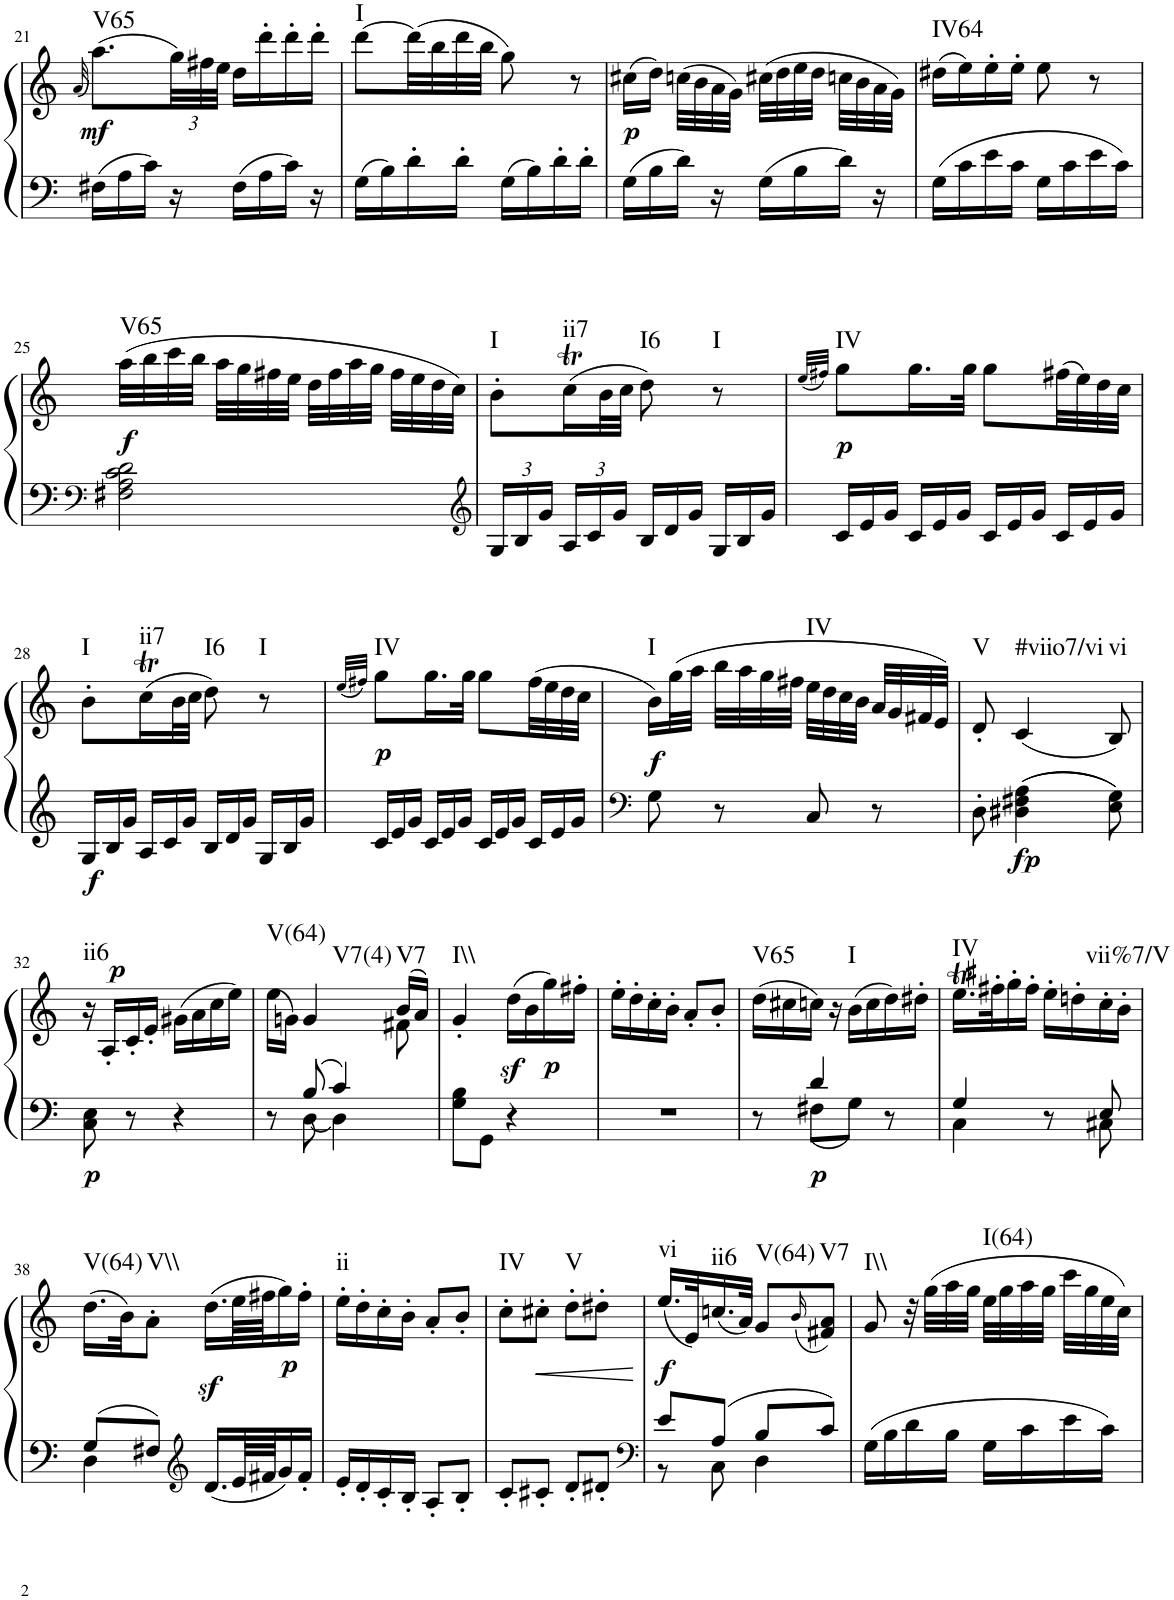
**kern	**kern	**dynam	**harte
*part1	*part1	*part1	*part1
*staff2	*staff1	*staff1/2	*
*I"Piano, Piano right	*	*	*
*I'Pno.	*	*	*
!!LO:PB:g=z
*clefF4	*clefG2	*	*
*k[]	*k[]	*	*
*M2/4	*M2/4	*	*
=21	=21	=21	=21
.	(32qa/	.	.
!	!	!LO:DY:b	!LO:H:kt=V65
16F#X\LL	(8.aa\L)	mf	N
16A\	.	.	.
16c\JJ	.	.	.
*	*Xbrackettup	*	*
16r	48gg\LL)	.	.
.	48ff#X\	.	.
.	48ee\JJJ	.	.
16F#\LL	16dd\LL	.	.
16A\	16ddd'\	.	.
16c\JJ	16ddd'\	.	.
16r	16ddd'\JJ	.	.
=22	=22	=22	=22
!	!	!	!LO:H:kt=I
16G\LL	[8ddd\L	.	N
16B\	.	.	.
16d'\	(32ddd\LL]	.	.
.	32bb\	.	.
16d'\JJ	32ddd\	.	.
.	32bb\JJJ	.	.
16G\LL	8gg\)	.	.
16B\	.	.	.
16d'\	8r	.	.
16d'\JJ	.	.	.
=23	=23	=23	=23
!	!	!LO:DY:b	!
16G\LL	(16cc#X\LL	p	.
16B\	16dd\JJ)	.	.
16d\JJ	(32ccn\LLL	.	.
.	32b\	.	.
16r	32a\	.	.
.	32g\JJJ)	.	.
16G\LL	(32cc#X\LLL	.	.
.	32dd\	.	.
16B\	32ee\	.	.
.	32dd\JJJ	.	.
16d\JJ	32ccn\LLL	.	.
.	32b\	.	.
16r	32a\	.	.
.	32g\JJJ)	.	.
=24	=24	=24	=24
!	!	!	!LO:H:kt=IV64
16G\LL	(16dd#X\LL	.	N
16c\	16ee\)	.	.
16e\	16ee'\	.	.
16c\JJ	16ee'\JJ	.	.
16G\LL	8ee\	.	.
16c\	.	.	.
16e\	8r	.	.
16c\JJ	.	.	.
!!LO:LB:g=z
=25	=25	=25	=25
*clefF4	*	*	*
!	!	!LO:DY:b	!LO:H:kt=V65
2F#X\ 2A\ 2c\ 2d\	(32aa\LLL	f	N
.	32bb\	.	.
.	32ccc\	.	.
.	32bb\JJJ	.	.
.	32aa\LLL	.	.
.	32gg\	.	.
.	32ff#X\	.	.
.	32ee\JJJ	.	.
.	32dd\LLL	.	.
.	32ff#\	.	.
.	32aa\	.	.
.	32gg\JJJ	.	.
.	32ff#\LLL	.	.
.	32ee\	.	.
.	32dd\	.	.
.	32cc\JJJ)	.	.
=26	=26	=26	=26
*clefG2	*	*	*
*Xbrackettup	*	*	*
!	!	!	!LO:H:kt=I
24G/LL	8b'\L	.	N
24B/	.	.	.
24g/JJ	.	.	.
!	!	!	!LO:H:kt=ii7
24A/LL	(16ccT\L	.	N
24c/	.	.	.
.	32b\L	.	.
24g/JJ	.	.	.
.	32cc\JJJ	.	.
*Xtuplet	*	*	*
!	!	!	!LO:H:kt=I6
24B/LL	8dd\)	.	N
24d/	.	.	.
24g/JJ	.	.	.
!	!	!	!LO:H:kt=I
24G/LL	8r	.	N
24B/	.	.	.
24g/JJ	.	.	.
=27	=27	=27	=27
.	(32qee/LLL	.	.
.	32qff#X/JJJ)	.	.
!	!	!LO:DY:b	!LO:H:kt=IV
24c/LL	8gg\L	p	N
24e/	.	.	.
24g/JJ	.	.	.
24c/LL	16.gg\L	.	.
24e/	.	.	.
24g/JJ	.	.	.
.	32gg\JJk	.	.
24c/LL	8gg\L	.	.
24e/	.	.	.
24g/JJ	.	.	.
24c/LL	(32ff#X\LL	.	.
.	32ee\)	.	.
24e/	.	.	.
.	32dd\	.	.
24g/JJ	.	.	.
.	32cc\JJJ	.	.
!!LO:LB:g=z
=28	=28	=28	=28
!	!	!LO:DY:b=2	!LO:H:kt=I
24G/LL	8b'\L	f	N
24B/	.	.	.
24g/JJ	.	.	.
!	!	!	!LO:H:kt=ii7
24A/LL	(16ccT\L	.	N
24c/	.	.	.
.	32b\L	.	.
24g/JJ	.	.	.
.	32cc\JJJ	.	.
!	!	!	!LO:H:kt=I6
24B/LL	8dd\)	.	N
24d/	.	.	.
24g/JJ	.	.	.
!	!	!	!LO:H:kt=I
24G/LL	8r	.	N
24B/	.	.	.
24g/JJ	.	.	.
=29	=29	=29	=29
.	(32qee/LLL	.	.
.	32qff#X/JJJ)	.	.
!	!	!LO:DY:b	!LO:H:kt=IV
24c/LL	8gg\L	p	N
24e/	.	.	.
24g/JJ	.	.	.
24c/LL	16.gg\L	.	.
24e/	.	.	.
24g/JJ	.	.	.
.	32gg\JJk	.	.
24c/LL	8gg\L	.	.
24e/	.	.	.
24g/JJ	.	.	.
24c/LL	(32ff#\LL	.	.
.	32ee\	.	.
24e/	.	.	.
.	32dd\	.	.
24g/JJ	.	.	.
.	32cc\JJJ	.	.
=30	=30	=30	=30
*clefF4	*	*	*
!	!	!LO:DY:b	!LO:H:kt=I
8G\	16b\LL)	f	N
.	(32gg\L	.	.
.	32aa\JJJ	.	.
8r	32bb\LLL	.	.
.	32aa\	.	.
.	32gg\	.	.
.	32ff#X\JJJ	.	.
!	!	!	!LO:H:kt=IV
8C/	32ee\LLL	.	N
.	32dd\	.	.
.	32cc\	.	.
.	32b\JJJ	.	.
8r	32a/LLL	.	.
.	32g/	.	.
.	32f#X/	.	.
.	32e/JJJ)	.	.
=31	=31	=31	=31
!	!	!	!LO:H:kt=V
8D'\	8d'/	.	N
!	!	!LO:DY:b=2	!LO:H:kt=#viio7/vi
4D#X\ 4F#X\ 4A\	(4c/	fp	N
!	!	!	!LO:H:kt=vi
8E\ 8G\	8B/)	.	N
!!LO:LB:g=z
=32	=32	=32	=32
!	!	!LO:DY:b=2	!LO:H:kt=ii6
8C\ 8E\	16r	p	N
!	!	!LO:DY:a	!
.	16A'/LL	p	.
8r	16c'/	.	.
.	16e'/JJ	.	.
4r	(16g#X\LL	.	.
.	16a\	.	.
.	16cc\	.	.
.	16ee\JJ)	.	.
=33	=33	=33	=33
*^	*^	*	*
!	!	!	!	!	!LO:H:kt=V(64)
8r	8ryy	(16ee\LL	4.ryy	.	N
.	.	16gn\JJ)	.	.	.
!	!	!	!	!	!LO:H:kt=V7(4)
8B/	[8D\	4g/	.	.	N
4c/	4D\]	.	.	.	.
!	!	!	!	!	!LO:H:kt=V7
.	.	(16b/LL	8f#X\	.	N
.	.	16a/JJ)	.	.	.
*v	*v	*	*	*	*
*	*v	*v	*	*
=34	=34	=34	=34
!	!	!	!LO:H:kt=I\\
8G\ 8B\L	4g'/	.	N
8GG\J	.	.	.
4r	(16ddz<\LL	.	.
.	16b\	.	.
!	!	!LO:DY:b	!
.	16gg\)	p	.
.	16ff#X'\JJ	.	.
=35	=35	=35	=35
2r	16ee'\LL	.	.
.	16dd'\	.	.
.	16cc'\	.	.
.	16b'\JJ	.	.
.	8a'/L	.	.
.	8b'/J	.	.
=36	=36	=36	=36
*^	*	*	*
!	!	!	!	!LO:H:kt=V65
8r	8ryy	(16dd\LL	.	N
.	.	16cc#X\	.	.
!	!	!	!LO:DY:b=2	!
4d/	8F#X\L	16ccn\JJ)	p	.
.	.	16r	.	.
!	!	!	!	!LO:H:kt=I
.	8G\J	(16b\LL	.	N
.	.	16cc\	.	.
8r	8ryy	16dd\)	.	.
.	.	16dd#X'\JJ	.	.
=37	=37	=37	=37	=37
!	!	!	!	!LO:H:kt=IV
4G/	4C\	16.eet\LL	.	N
.	.	32ff#X'\K	.	.
.	.	16gg'\	.	.
.	.	16ff#'\JJ	.	.
8r	8ryy	16ee'\LL	.	.
.	.	16ddn'\	.	.
!	!	!	!	!LO:H:kt=vii%7/V
8E/	8C#X\	16cc'\	.	N
.	.	16b'\JJ	.	.
!!LO:LB:g=z
=38	=38	=38	=38	=38
!	!	!	!	!LO:H:kt=V(64)
8G/L	4D\	(16.dd\LL	.	N
.	.	32b\JK)	.	.
!	!	!	!	!LO:H:kt=V\\
8F#X/J	.	8a'\J	.	N
*clefG2	*	*	*	*
16.d/LL	4ryy	(16.ddz<\LL	.	.
64e/LL	.	64ee\LL	.	.
64f#X/JJ	.	64ff#X\JJ	.	.
!	!	!	!LO:DY:b	!
16g/	.	16gg\)	p	.
16f#'/JJ	.	16ff#'\JJ	.	.
*v	*v	*	*	*
=39	=39	=39	=39
!	!	!	!LO:H:kt=ii
16e'/LL	16ee'\LL	.	N
16d'/	16dd'\	.	.
16c'/	16cc'\	.	.
16B'/JJ	16b'\JJ	.	.
8A'/L	8a'/L	.	.
8B'/J	8b'/J	.	.
=40	=40	=40	=40
!	!	!	!LO:H:kt=IV
8c'/L	8cc'\L	.	N
!	!	!LO:HP:b	!
8c#X'/J	8cc#X'\J	<	.
!	!	!	!LO:H:kt=V
8d'/L	8dd'\L	.	N
8d#X'/J	8dd#X'\J	.	.
.	.	[	.
=41	=41	=41	=41
*clefF4	*	*	*
*^	*	*	*
!	!	!	!LO:DY:b	!LO:H:kt=vi
8e/L	8r	(16.ee/LL	f	N
.	.	32e/K)	.	.
!	!	!	!	!LO:H:kt=ii6
8A/J	8C\	(16.ccn/	.	N
.	.	32a/JJk)	.	.
!	!	!	!	!LO:H:kt=V(64)
8B/L	4D\	8g/L	.	N
.	.	(16qb/	.	.
!	!	!	!	!LO:H:kt=V7
8c/J	.	8f#X/ 8a/J)	.	N
*v	*v	*	*	*
=42	=42	=42	=42
!	!	!	!LO:H:kt=I\\
16G\LL	8g/	.	N
16B\	.	.	.
16d\	32r	.	.
.	(32gg\LLL	.	.
16B\JJ	32aa\	.	.
.	32gg\JJJ	.	.
!	!	!	!LO:H:kt=I(64)
16G\LL	32ee\LLL	.	N
.	32gg\	.	.
16c\	32aa\	.	.
.	32gg\JJJ	.	.
16e\	32ccc\LLL	.	.
.	32gg\	.	.
16c\JJ	32ee\	.	.
.	32cc\JJJ)	.	.
=	=	=	=
*-	*-	*-	*-
